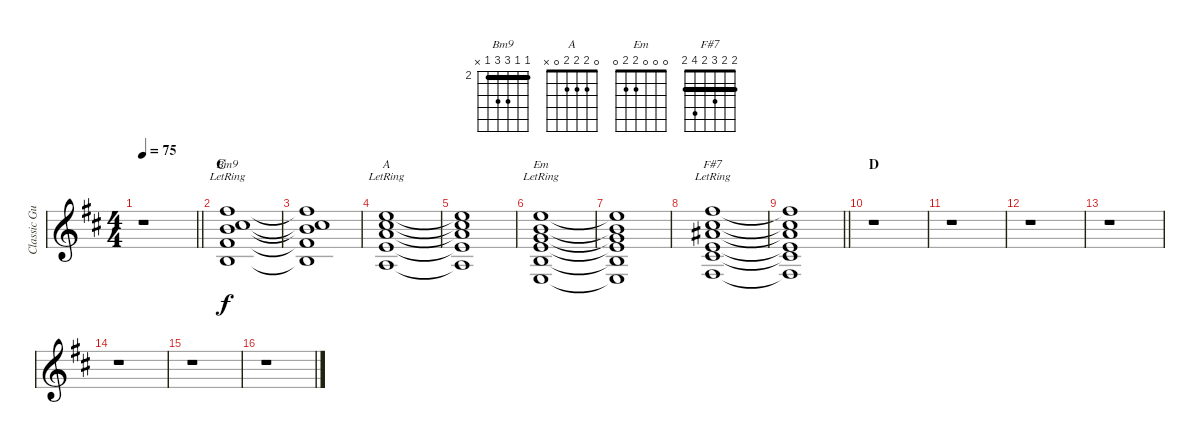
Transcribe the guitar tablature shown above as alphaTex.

\track ("Classic Guitar 2" "Classic Gu") {instrument acousticguitarnylon}
\staff {score}
\tuning (E4 B3 G3 D3 A2 E2) {hide}
\chord ("Bm9" 2 2 4 4 2 x) {firstfret 2 barre 2}
\chord ("A" 0 2 2 2 0 x)
\chord ("Em" 0 0 0 2 2 0)
\chord ("F#7" 2 2 3 2 4 2) {barre 2}
\ts (4 4)
\tempo 75
\clef g2
\barLineRight lightlight
\ks d
r.1{dy f} |
\section ("" "C")
(2.1{lr} 0.2 6.3 4.4 2.5).1{bd 60 ch "Bm9"} |
(2.1{t} 0.2{t} 6.3{t} 4.4{t} 2.5{t}).1{bd 60} |
(0.1{lr} 2.2 2.3 2.4 0.5).1{bd 60 ch "A"} |
(0.1{t} 2.2{t} 2.3{t} 2.4{t} 0.5{t}).1 |
(0.1{lr} 0.2 0.3 2.4 2.5 0.6).1{bd 60 ch "Em"} |
(0.1{t} 0.2{t} 0.3{t} 2.4{t} 2.5{t} 0.6{t}).1 |
(2.1{lr} 2.2 3.3 2.4 4.5 2.6).1{bd 60 ch "F#7"} |
\barLineRight lightlight
(2.1{t} 2.2{t} 3.3{t} 2.4{t} 4.5{t} 2.6{t}).1 |
\section ("" "D")
r.1 |
r.1 |
r.1 |
r.1 |
r.1 |
r.1 |
r.1
